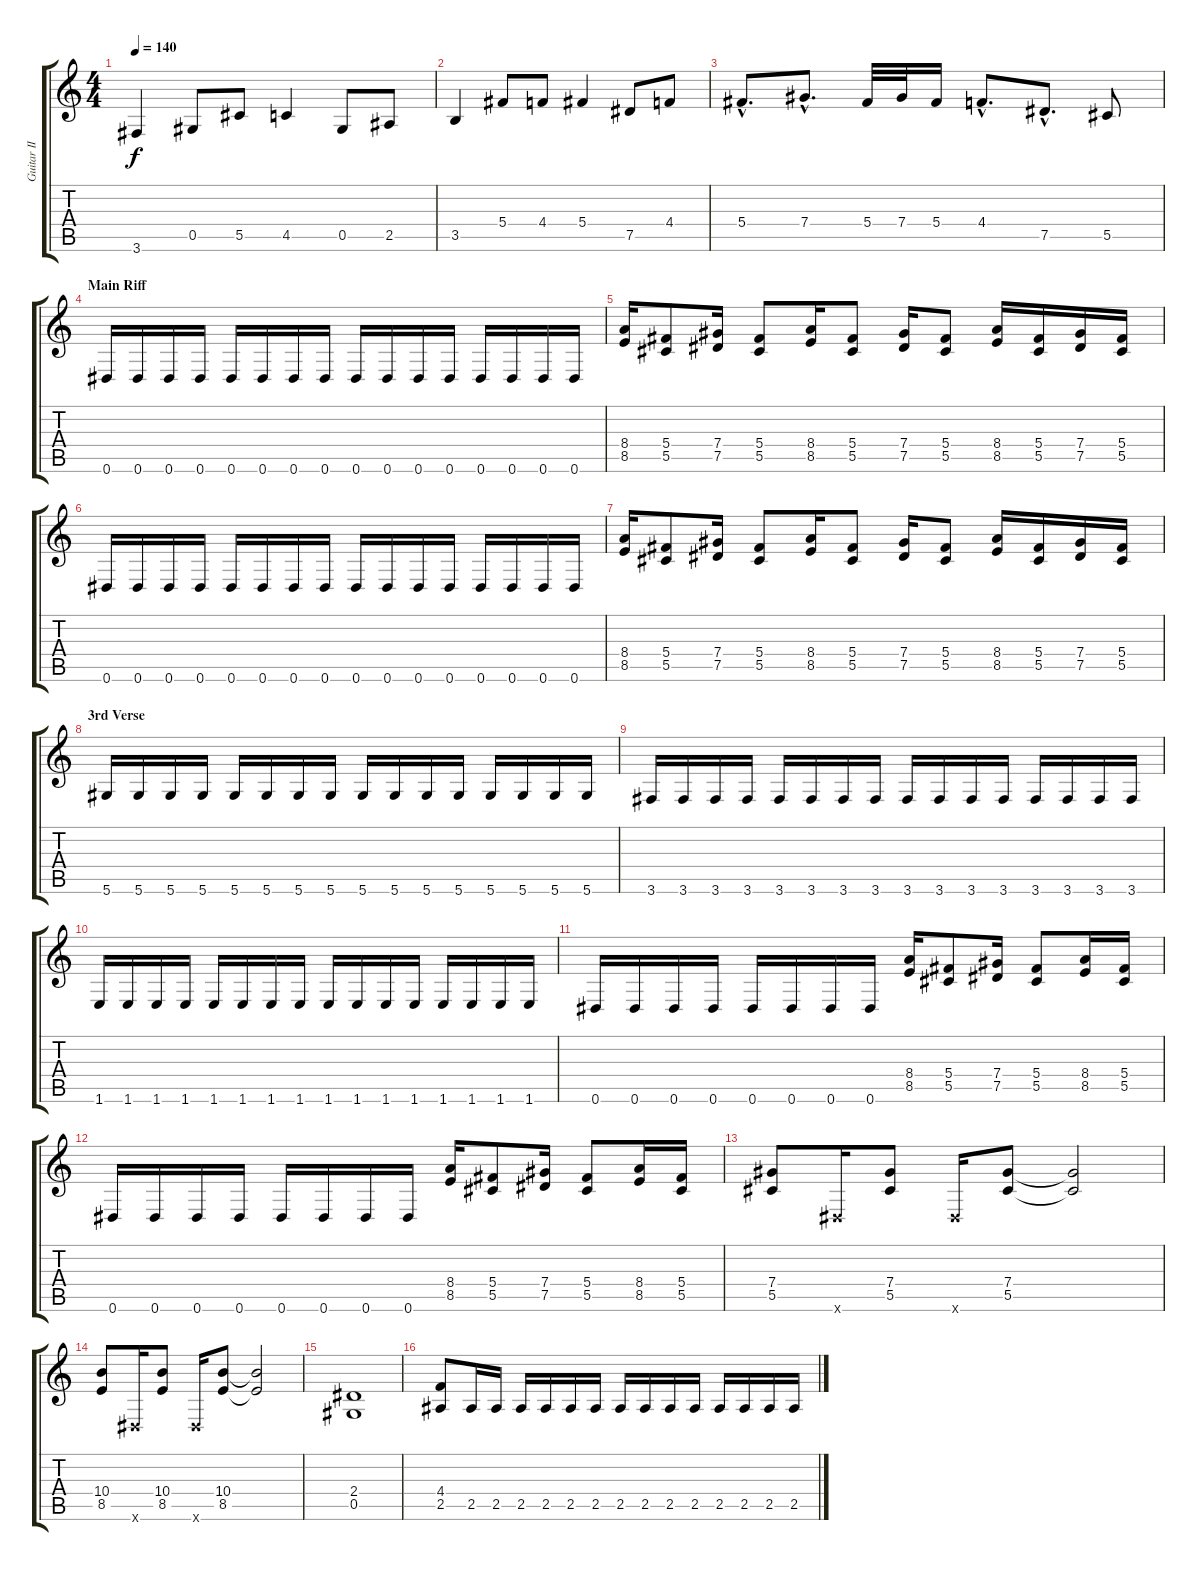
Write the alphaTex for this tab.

\track ("Guitar II" "Guitar II") {instrument distortionguitar}
\staff {score tabs}
\tuning (Eb4 Bb3 Gb3 Db3 Ab2 Eb2) {hide}
\ts (4 4)
\tempo 140
\clef g2
\ks c
3.6.4{dy f} 0.5.8 5.5.8 4.5.4 0.5.8 2.5.8 |
3.5.4 5.4.8 4.4.8 5.4.4 7.5.8 4.4.8 |
5.4{hac}.8{d} 7.4{hac}.8{d} 5.4.32 7.4.32 5.4.16 4.4{hac}.8{d} 7.5{hac}.8{d} 5.5.8 |
\section ("" "Main Riff")
0.6.16 0.6.16 0.6.16 0.6.16 0.6.16 0.6.16 0.6.16 0.6.16 0.6.16 0.6.16 0.6.16 0.6.16 0.6.16 0.6.16 0.6.16 0.6.16 |
(8.4 8.5).16 (5.4 5.5).8 (7.4 7.5).16 (5.4 5.5).8 (8.4 8.5).16 (5.4 5.5).8 (7.4 7.5).16 (5.4 5.5).8 (8.4 8.5).16 (5.4 5.5).16 (7.4 7.5).16 (5.4 5.5).16 |
0.6.16 0.6.16 0.6.16 0.6.16 0.6.16 0.6.16 0.6.16 0.6.16 0.6.16 0.6.16 0.6.16 0.6.16 0.6.16 0.6.16 0.6.16 0.6.16 |
(8.4 8.5).16 (5.4 5.5).8 (7.4 7.5).16 (5.4 5.5).8 (8.4 8.5).16 (5.4 5.5).8 (7.4 7.5).16 (5.4 5.5).8 (8.4 8.5).16 (5.4 5.5).16 (7.4 7.5).16 (5.4 5.5).16 |
\section ("" "3rd Verse")
5.6.16 5.6.16 5.6.16 5.6.16 5.6.16 5.6.16 5.6.16 5.6.16 5.6.16 5.6.16 5.6.16 5.6.16 5.6.16 5.6.16 5.6.16 5.6.16 |
3.6.16 3.6.16 3.6.16 3.6.16 3.6.16 3.6.16 3.6.16 3.6.16 3.6.16 3.6.16 3.6.16 3.6.16 3.6.16 3.6.16 3.6.16 3.6.16 |
1.6.16 1.6.16 1.6.16 1.6.16 1.6.16 1.6.16 1.6.16 1.6.16 1.6.16 1.6.16 1.6.16 1.6.16 1.6.16 1.6.16 1.6.16 1.6.16 |
0.6.16 0.6.16 0.6.16 0.6.16 0.6.16 0.6.16 0.6.16 0.6.16 (8.4 8.5).16 (5.4 5.5).8 (7.4 7.5).16 (5.4 5.5).8 (8.4 8.5).16 (5.4 5.5).16 |
0.6.16 0.6.16 0.6.16 0.6.16 0.6.16 0.6.16 0.6.16 0.6.16 (8.4 8.5).16 (5.4 5.5).8 (7.4 7.5).16 (5.4 5.5).8 (8.4 8.5).16 (5.4 5.5).16 |
(7.4 5.5).8 0.6{x}.16 (7.4 5.5).8 0.6{x}.16 (7.4 5.5).8 (7.4{t} 5.5{t}).2 |
(10.4 8.5).8 0.6{x}.16 (10.4 8.5).8 0.6{x}.16 (10.4 8.5).8 (10.4{t} 8.5{t}).2 |
(2.4 0.5).1 |
(4.4 2.5).8 2.5.16 2.5.16 2.5.16 2.5.16 2.5.16 2.5.16 2.5.16 2.5.16 2.5.16 2.5.16 2.5.16 2.5.16 2.5.16 2.5.16
